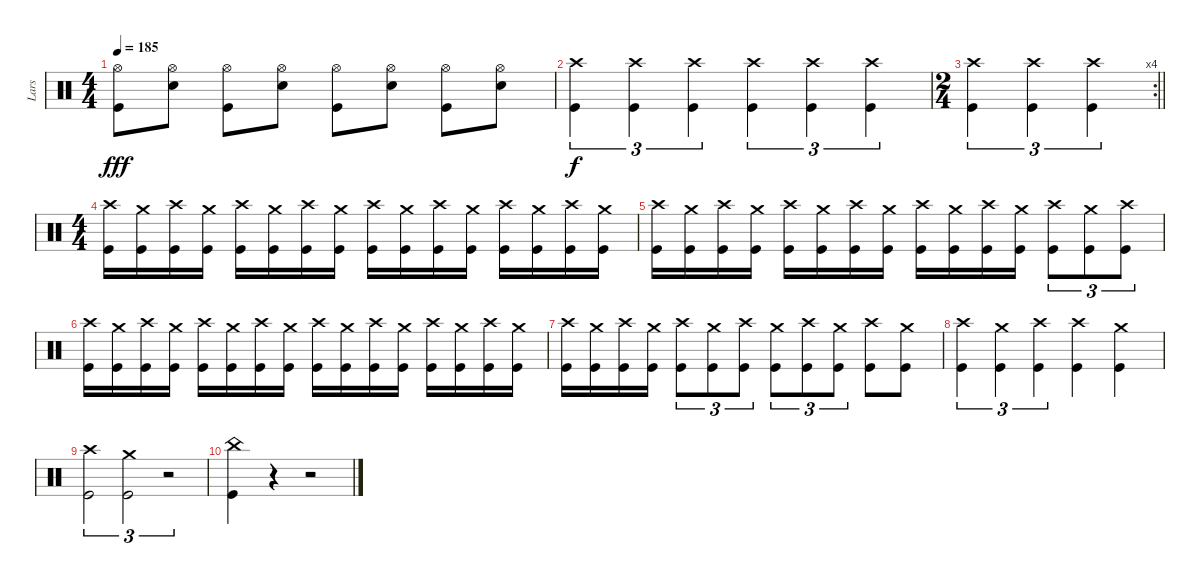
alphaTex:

\track ("Lars" "Lars") {instrument percussion}
\staff {score}
\articulation defaults
\ts (4 4)
\tempo 185
\clef neutral
\ks c
("Hi-Hat (open)" "Kick (hit)").8{dy fff} ("Hi-Hat (open)" "Electric Snare (hit)").8 ("Hi-Hat (open)" "Kick (hit)").8 ("Hi-Hat (open)" "Electric Snare (hit)").8 ("Hi-Hat (open)" "Kick (hit)").8 ("Hi-Hat (open)" "Electric Snare (hit)").8 ("Hi-Hat (open)" "Kick (hit)").8 ("Hi-Hat (open)" "Electric Snare (hit)").8 |
("Crash high (hit)" "Kick (hit)").4{tu (3 2) dy f} ("Crash high (hit)" "Kick (hit)").4{tu (3 2)} ("Crash high (hit)" "Kick (hit)").4{tu (3 2)} ("Crash high (hit)" "Kick (hit)").4{tu (3 2)} ("Crash high (hit)" "Kick (hit)").4{tu (3 2)} ("Crash high (hit)" "Kick (hit)").4{tu (3 2)} |
\rc 4
\ts (2 4)
\barLineRight lightlight
("Crash high (hit)" "Kick (hit)").4{tu (3 2)} ("Crash high (hit)" "Kick (hit)").4{tu (3 2)} ("Crash high (hit)" "Kick (hit)").4{tu (3 2)} |
\ts (4 4)
("Crash high (hit)" "Kick (hit)").16 ("Crash medium (hit)" "Kick (hit)").16 ("Crash high (hit)" "Kick (hit)").16 ("Crash medium (hit)" "Kick (hit)").16 ("Crash high (hit)" "Kick (hit)").16 ("Crash medium (hit)" "Kick (hit)").16 ("Crash high (hit)" "Kick (hit)").16 ("Crash medium (hit)" "Kick (hit)").16 ("Crash high (hit)" "Kick (hit)").16 ("Crash medium (hit)" "Kick (hit)").16 ("Crash high (hit)" "Kick (hit)").16 ("Crash medium (hit)" "Kick (hit)").16 ("Crash high (hit)" "Kick (hit)").16 ("Crash medium (hit)" "Kick (hit)").16 ("Crash high (hit)" "Kick (hit)").16 ("Crash medium (hit)" "Kick (hit)").16 |
("Crash high (hit)" "Kick (hit)").16 ("Crash medium (hit)" "Kick (hit)").16 ("Crash high (hit)" "Kick (hit)").16 ("Crash medium (hit)" "Kick (hit)").16 ("Crash high (hit)" "Kick (hit)").16 ("Crash medium (hit)" "Kick (hit)").16 ("Crash high (hit)" "Kick (hit)").16 ("Crash medium (hit)" "Kick (hit)").16 ("Crash high (hit)" "Kick (hit)").16 ("Crash medium (hit)" "Kick (hit)").16 ("Crash high (hit)" "Kick (hit)").16 ("Crash medium (hit)" "Kick (hit)").16 ("Crash high (hit)" "Kick (hit)").8{tu (3 2)} ("Crash medium (hit)" "Kick (hit)").8{tu (3 2)} ("Crash high (hit)" "Kick (hit)").8{tu (3 2)} |
("Crash high (hit)" "Kick (hit)").16 ("Crash medium (hit)" "Kick (hit)").16 ("Crash high (hit)" "Kick (hit)").16 ("Crash medium (hit)" "Kick (hit)").16 ("Crash high (hit)" "Kick (hit)").16 ("Crash medium (hit)" "Kick (hit)").16 ("Crash high (hit)" "Kick (hit)").16 ("Crash medium (hit)" "Kick (hit)").16 ("Crash high (hit)" "Kick (hit)").16 ("Crash medium (hit)" "Kick (hit)").16 ("Crash high (hit)" "Kick (hit)").16 ("Crash medium (hit)" "Kick (hit)").16 ("Crash high (hit)" "Kick (hit)").16 ("Crash medium (hit)" "Kick (hit)").16 ("Crash high (hit)" "Kick (hit)").16 ("Crash medium (hit)" "Kick (hit)").16 |
("Crash high (hit)" "Kick (hit)").16 ("Crash medium (hit)" "Kick (hit)").16 ("Crash high (hit)" "Kick (hit)").16 ("Crash medium (hit)" "Kick (hit)").16 ("Crash high (hit)" "Kick (hit)").8{tu (3 2)} ("Crash medium (hit)" "Kick (hit)").8{tu (3 2)} ("Crash high (hit)" "Kick (hit)").8{tu (3 2)} ("Crash medium (hit)" "Kick (hit)").8{tu (3 2)} ("Crash high (hit)" "Kick (hit)").8{tu (3 2)} ("Crash medium (hit)" "Kick (hit)").8{tu (3 2)} ("Crash high (hit)" "Kick (hit)").8 ("Crash medium (hit)" "Kick (hit)").8 |
("Crash high (hit)" "Kick (hit)").4{tu (3 2)} ("Crash medium (hit)" "Kick (hit)").4{tu (3 2)} ("Crash high (hit)" "Kick (hit)").4{tu (3 2)} ("Crash high (hit)" "Kick (hit)").4 ("Crash medium (hit)" "Kick (hit)").4 |
("Crash high (hit)" "Kick (hit)").2{tu (3 2)} ("Crash medium (hit)" "Kick (hit)").2{tu (3 2)} r.2{tu (3 2)} |
("China (hit)" "Kick (hit)").4 r.4 r.2
